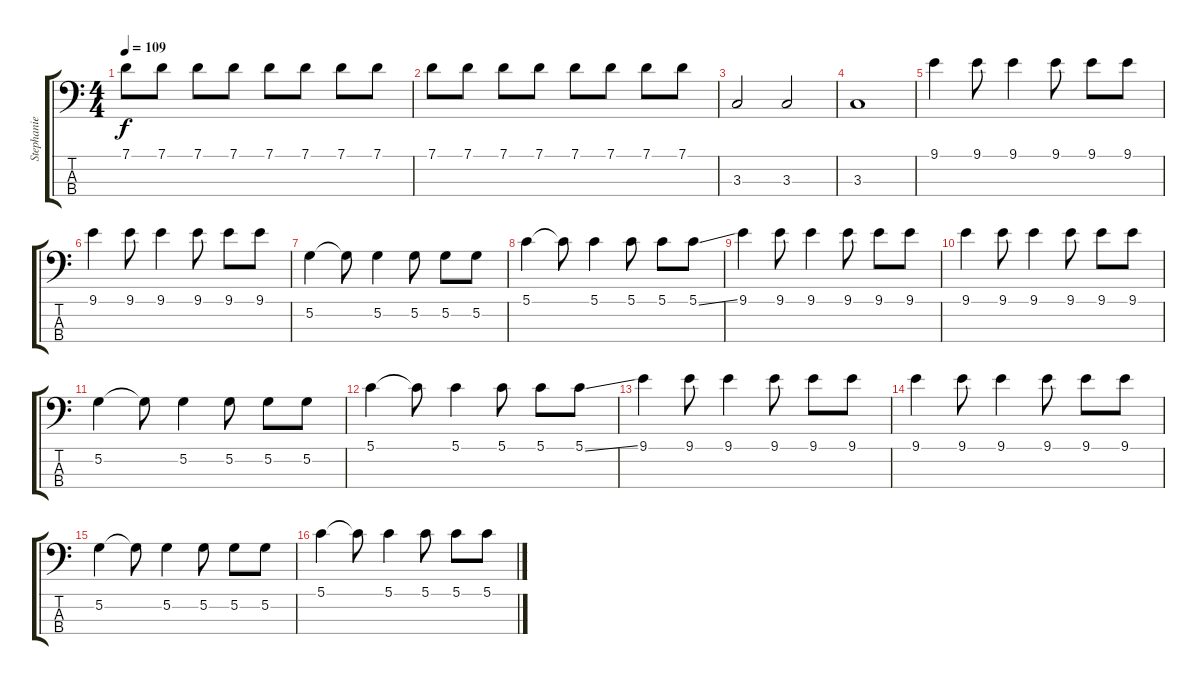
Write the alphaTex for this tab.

\track ("Stephanie Ashworth" "Stephanie ") {instrument electricbassfinger}
\staff {score tabs}
\tuning (G2 D2 A1 E1) {hide}
\ts (4 4)
\tempo 109
\clef f4
\ks c
7.1.8{dy f} 7.1.8 7.1.8 7.1.8 7.1.8 7.1.8 7.1.8 7.1.8 |
7.1.8 7.1.8 7.1.8 7.1.8 7.1.8 7.1.8 7.1.8 7.1.8 |
3.3.2 3.3.2 |
3.3.1 |
9.1.4 9.1.8 9.1.4 9.1.8 9.1.8 9.1.8 |
9.1.4 9.1.8 9.1.4 9.1.8 9.1.8 9.1.8 |
5.2.4 5.2{t}.8 5.2.4 5.2.8 5.2.8 5.2.8 |
5.1.4 5.1{t}.8 5.1.4 5.1.8 5.1.8 5.1{ss}.8 |
9.1.4 9.1.8 9.1.4 9.1.8 9.1.8 9.1.8 |
9.1.4 9.1.8 9.1.4 9.1.8 9.1.8 9.1.8 |
5.2.4 5.2{t}.8 5.2.4 5.2.8 5.2.8 5.2.8 |
5.1.4 5.1{t}.8 5.1.4 5.1.8 5.1.8 5.1{ss}.8 |
9.1.4 9.1.8 9.1.4 9.1.8 9.1.8 9.1.8 |
9.1.4 9.1.8 9.1.4 9.1.8 9.1.8 9.1.8 |
5.2.4 5.2{t}.8 5.2.4 5.2.8 5.2.8 5.2.8 |
5.1.4 5.1{t}.8 5.1.4 5.1.8 5.1.8 5.1{ss}.8
